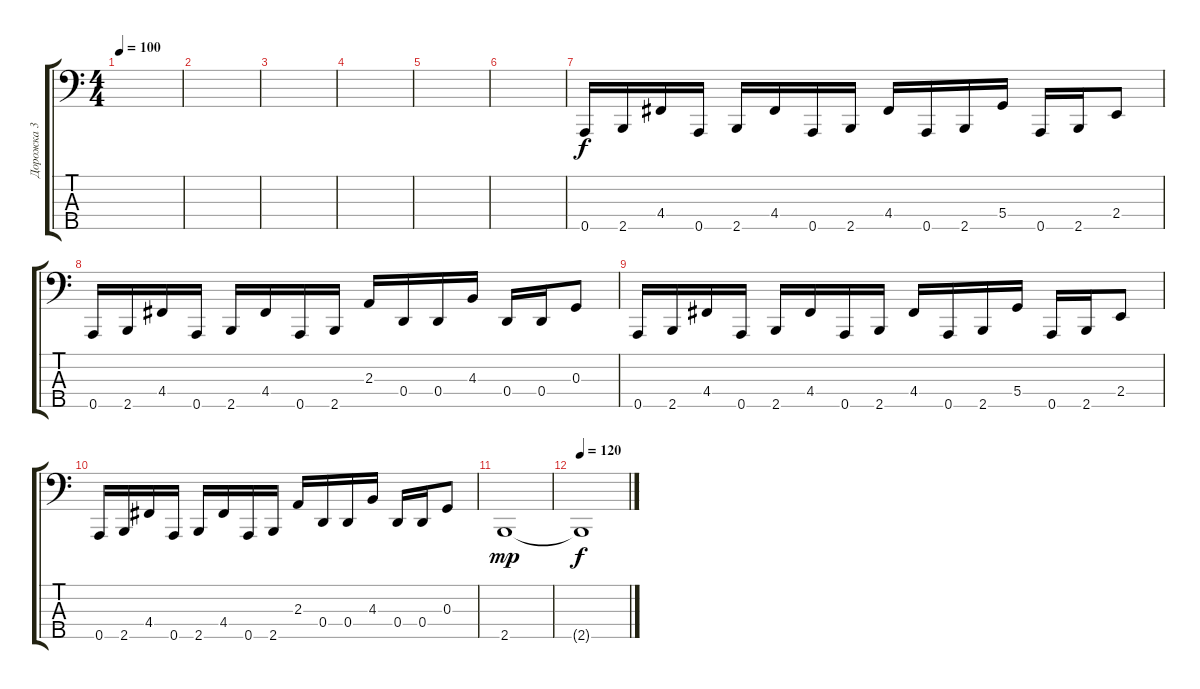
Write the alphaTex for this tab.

\track ("Дорожка 3" "Дорожка 3") {instrument electricbassfinger}
\staff {score tabs}
\tuning (F2 C2 G1 D1 A0) {hide}
\ts (4 4)
\tempo 100
\clef f4
\ks c
|
|
|
|
|
|
0.5.16 2.5.16 4.4.16 0.5.16 2.5.16 4.4.16 0.5.16 2.5.16 4.4.16 0.5.16 2.5.16 5.4.16 0.5.16 2.5.16 2.4.8 |
0.5.16 2.5.16 4.4.16 0.5.16 2.5.16 4.4.16 0.5.16 2.5.16 2.3.16 0.4.16 0.4.16 4.3.16 0.4.16 0.4.16 0.3.8 |
0.5.16 2.5.16 4.4.16 0.5.16 2.5.16 4.4.16 0.5.16 2.5.16 4.4.16 0.5.16 2.5.16 5.4.16 0.5.16 2.5.16 2.4.8 |
0.5.16 2.5.16 4.4.16 0.5.16 2.5.16 4.4.16 0.5.16 2.5.16 2.3.16 0.4.16 0.4.16 4.3.16 0.4.16 0.4.16 0.3.8 |
2.5.1{dy mp} |
\tempo 120
2.5{t}.1{dy f}
